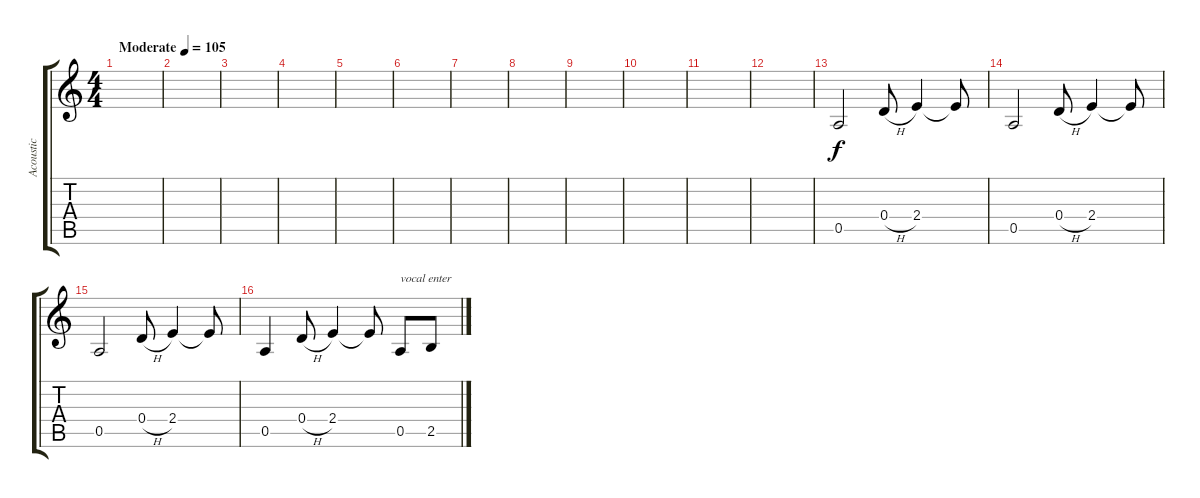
\track ("Acoustic" "Acoustic") {instrument acousticguitarsteel}
\staff {score tabs}
\tuning (E4 B3 G3 D3 A2 E2) {hide}
\ts (4 4)
\tempo (105 "Moderate")
\clef g2
\ks c
|
|
|
|
|
|
|
|
|
|
|
|
0.5.2 0.4{h}.8 2.4.4 2.4{t}.8 |
0.5.2 0.4{h}.8 2.4.4 2.4{t}.8 |
0.5.2 0.4{h}.8 2.4.4 2.4{t}.8 |
0.5.4 0.4{h}.8 2.4.4 2.4{t}.8 0.5.8{txt "vocal enter"} 2.5.8
